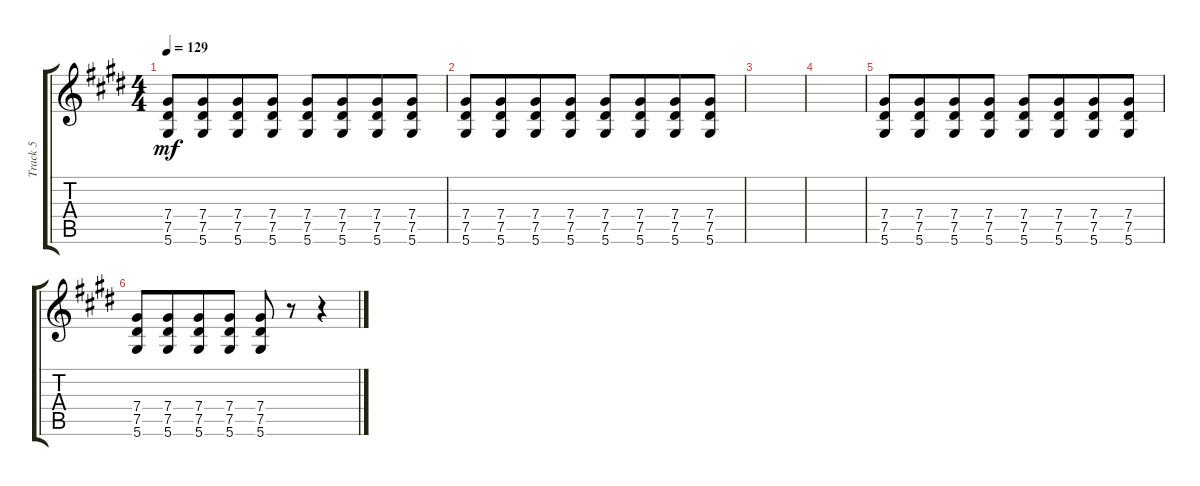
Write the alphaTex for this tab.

\track ("Track 5" "Track 5") {instrument distortionguitar}
\staff {score tabs}
\tuning (Eb4 Bb3 Gb3 Db3 Ab2 Eb2) {hide}
\ts (4 4)
\tempo 129
\clef g2
\ks e
(7.4 7.5 5.6).8{dy mf} (7.4 7.5 5.6).8{beam merge} (7.4 7.5 5.6).8 (7.4 7.5 5.6).8 (7.4 7.5 5.6).8 (7.4 7.5 5.6).8{beam merge} (7.4 7.5 5.6).8 (7.4 7.5 5.6).8 |
(7.4 7.5 5.6).8 (7.4 7.5 5.6).8{beam merge} (7.4 7.5 5.6).8 (7.4 7.5 5.6).8 (7.4 7.5 5.6).8 (7.4 7.5 5.6).8{beam merge} (7.4 7.5 5.6).8 (7.4 7.5 5.6).8 |
|
|
(7.4 7.5 5.6).8 (7.4 7.5 5.6).8{beam merge} (7.4 7.5 5.6).8 (7.4 7.5 5.6).8 (7.4 7.5 5.6).8 (7.4 7.5 5.6).8{beam merge} (7.4 7.5 5.6).8 (7.4 7.5 5.6).8 |
(7.4 7.5 5.6).8 (7.4 7.5 5.6).8{beam merge} (7.4 7.5 5.6).8 (7.4 7.5 5.6).8 (7.4 7.5 5.6).8 r.8 r.4
